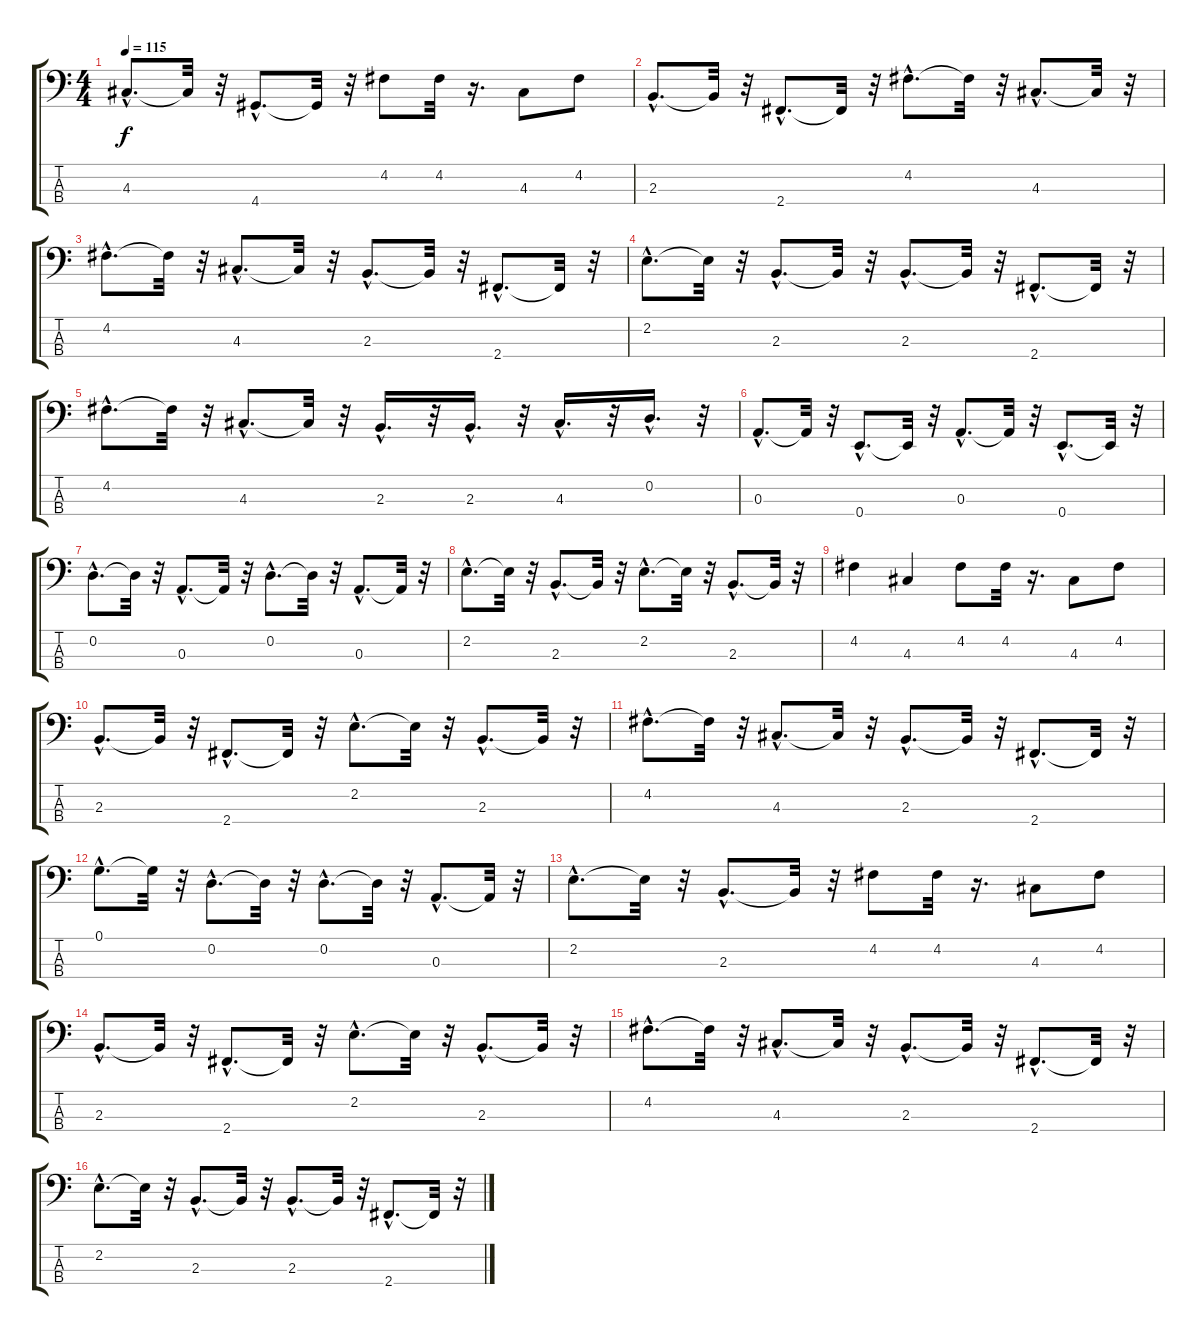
\track "" {instrument electricbassfinger}
\staff {score tabs}
\tuning (G2 D2 A1 E1) {hide}
\ts (4 4)
\tempo 115
\clef f4
\ks c
4.3{hac}.8{d dy f} 4.3{t}.32 r.32 4.4{hac}.8{d} 4.4{t}.32 r.32 4.2.8 4.2.32 r.16{d} 4.3.8 4.2.8 |
2.3{hac}.8{d} 2.3{t}.32 r.32 2.4{hac}.8{d} 2.4{t}.32 r.32 4.2{hac}.8{d} 4.2{t}.32 r.32 4.3{hac}.8{d} 4.3{t}.32 r.32 |
4.2{hac}.8{d} 4.2{t}.32 r.32 4.3{hac}.8{d} 4.3{t}.32 r.32 2.3{hac}.8{d} 2.3{t}.32 r.32 2.4{hac}.8{d} 2.4{t}.32 r.32 |
2.2{hac}.8{d} 2.2{t}.32 r.32 2.3{hac}.8{d} 2.3{t}.32 r.32 2.3{hac}.8{d} 2.3{t}.32 r.32 2.4{hac}.8{d} 2.4{t}.32 r.32 |
4.2{hac}.8{d} 4.2{t}.32 r.32 4.3{hac}.8{d} 4.3{t}.32 r.32 2.3{hac}.16{d} r.32 2.3{hac}.16{d} r.32 4.3{hac}.16{d} r.32 0.2{hac}.16{d} r.32 |
0.3{hac}.8{d} 0.3{t}.32 r.32 0.4{hac}.8{d} 0.4{t}.32 r.32 0.3{hac}.8{d} 0.3{t}.32 r.32 0.4{hac}.8{d} 0.4{t}.32 r.32 |
0.2{hac}.8{d} 0.2{t}.32 r.32 0.3{hac}.8{d} 0.3{t}.32 r.32 0.2{hac}.8{d} 0.2{t}.32 r.32 0.3{hac}.8{d} 0.3{t}.32 r.32 |
2.2{hac}.8{d} 2.2{t}.32 r.32 2.3{hac}.8{d} 2.3{t}.32 r.32 2.2{hac}.8{d} 2.2{t}.32 r.32 2.3{hac}.8{d} 2.3{t}.32 r.32 |
4.2.4 4.3.4 4.2.8 4.2.32 r.16{d} 4.3.8 4.2.8 |
2.3{hac}.8{d} 2.3{t}.32 r.32 2.4{hac}.8{d} 2.4{t}.32 r.32 2.2{hac}.8{d} 2.2{t}.32 r.32 2.3{hac}.8{d} 2.3{t}.32 r.32 |
4.2{hac}.8{d} 4.2{t}.32 r.32 4.3{hac}.8{d} 4.3{t}.32 r.32 2.3{hac}.8{d} 2.3{t}.32 r.32 2.4{hac}.8{d} 2.4{t}.32 r.32 |
0.1{hac}.8{d} 0.1{t}.32 r.32 0.2{hac}.8{d} 0.2{t}.32 r.32 0.2{hac}.8{d} 0.2{t}.32 r.32 0.3{hac}.8{d} 0.3{t}.32 r.32 |
2.2{hac}.8{d} 2.2{t}.32 r.32 2.3{hac}.8{d} 2.3{t}.32 r.32 4.2.8 4.2.32 r.16{d} 4.3.8 4.2.8 |
2.3{hac}.8{d} 2.3{t}.32 r.32 2.4{hac}.8{d} 2.4{t}.32 r.32 2.2{hac}.8{d} 2.2{t}.32 r.32 2.3{hac}.8{d} 2.3{t}.32 r.32 |
4.2{hac}.8{d} 4.2{t}.32 r.32 4.3{hac}.8{d} 4.3{t}.32 r.32 2.3{hac}.8{d} 2.3{t}.32 r.32 2.4{hac}.8{d} 2.4{t}.32 r.32 |
2.2{hac}.8{d} 2.2{t}.32 r.32 2.3{hac}.8{d} 2.3{t}.32 r.32 2.3{hac}.8{d} 2.3{t}.32 r.32 2.4{hac}.8{d} 2.4{t}.32 r.32
